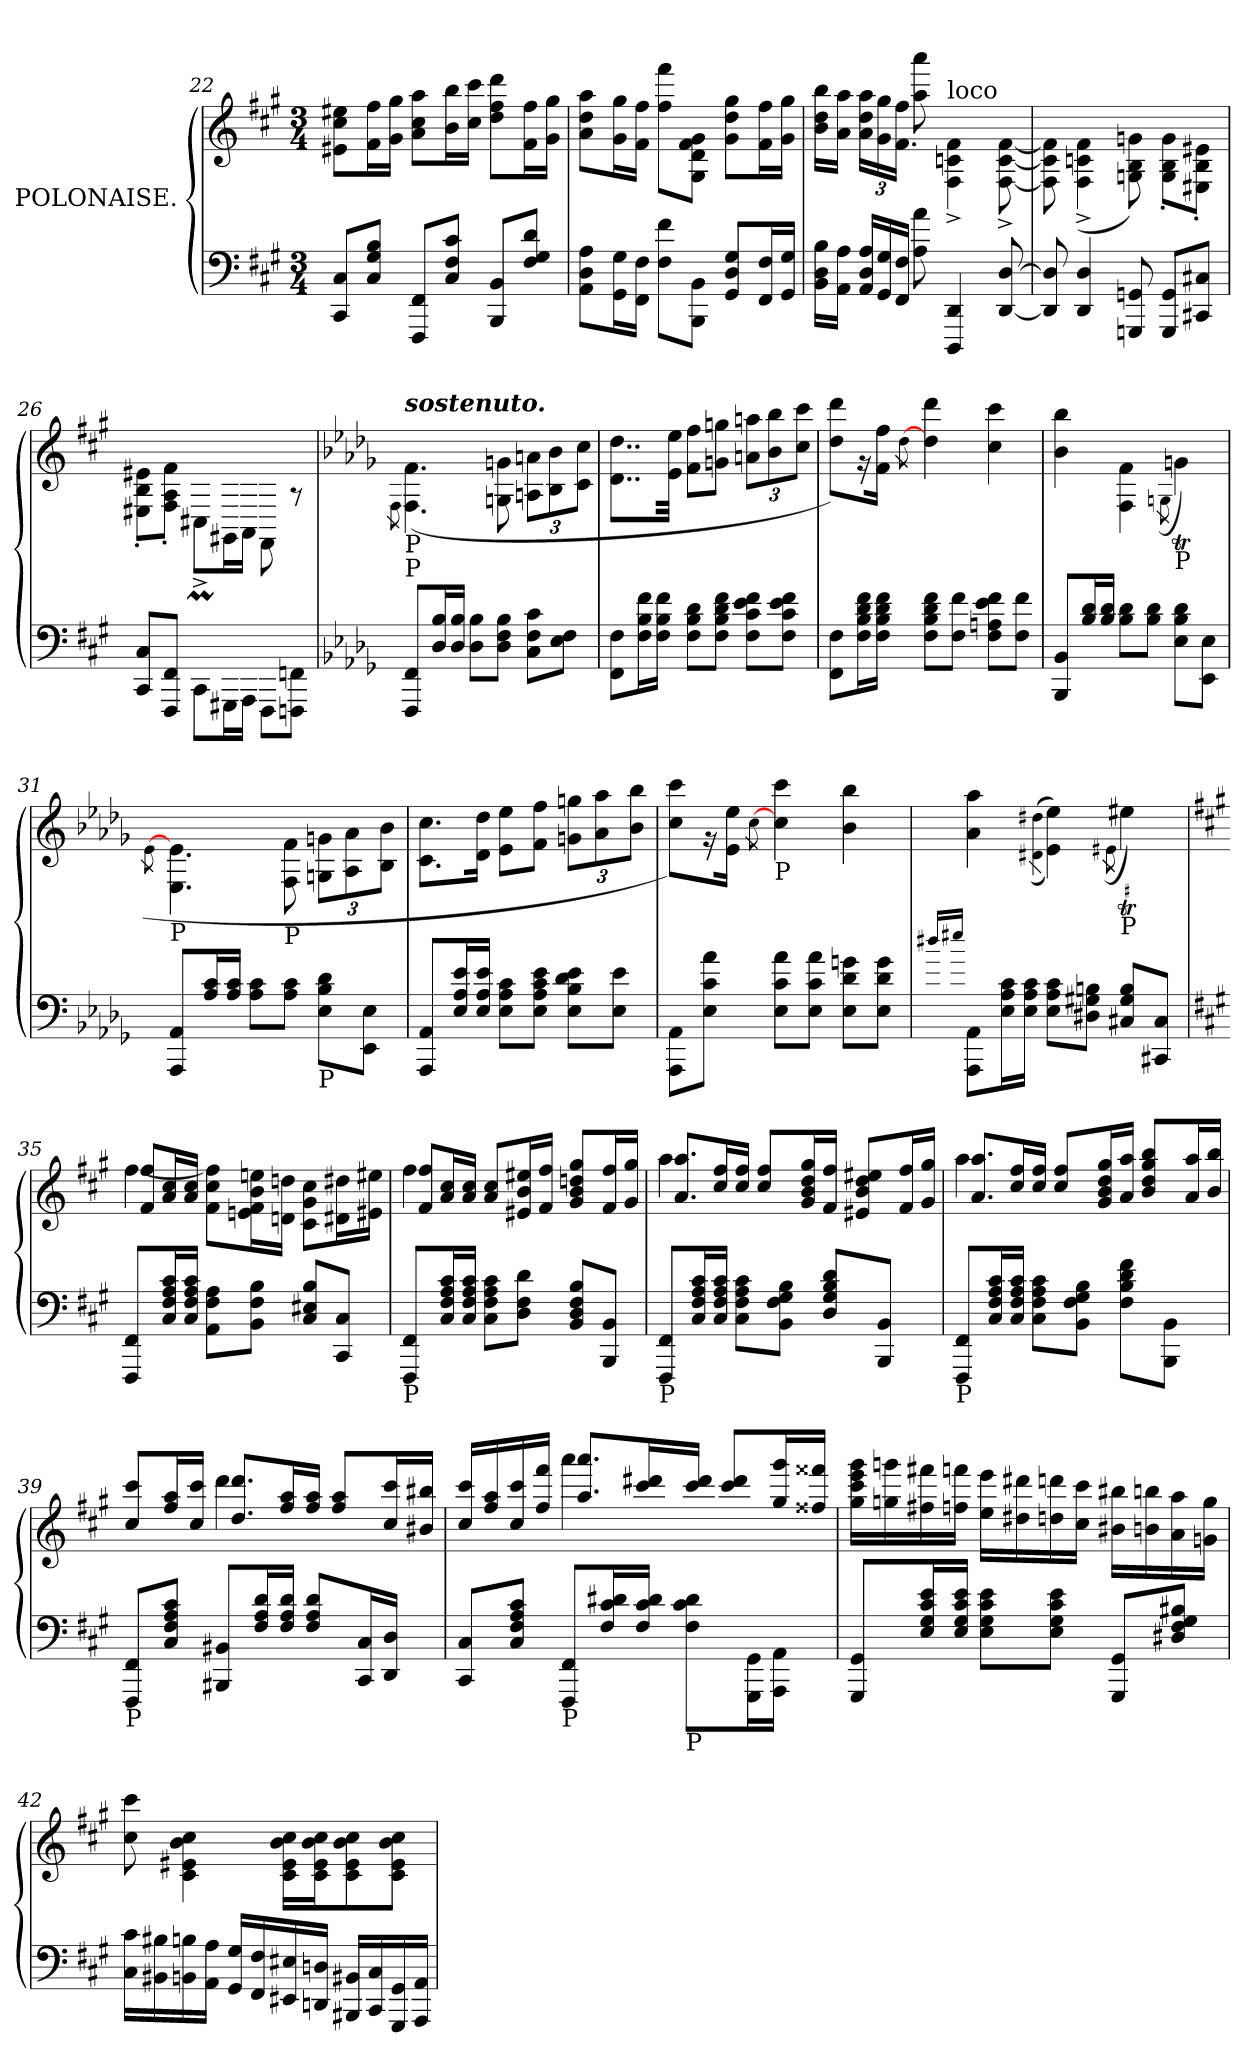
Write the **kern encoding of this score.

**kern	**kern
*part1	*part1
*staff2	*staff1
*I"POLONAISE.	*
*clefF4	*clefG2
*k[f#c#g#]	*k[f#c#g#]
*f#:	*f#:
*M3/4	*M3/4
=22	=22
*	*^
8CC#/ 8C#/L	2.ryy	8e#X\ 8cc#\ 8ee#X\L
8C#/ 8G#/ 8B/J	.	16f#\ 16ff#\L
.	.	16g#\ 16gg#\JJ
8FFF#/ 8FF#/L	.	8a\ 8cc#\ 8aa\L
8C#/ 8F#/ 8c#/J	.	16b\ 16bb\L
.	.	16cc#\ 16ccc#\JJ
8BBB/ 8BB/L	.	8dd\ 8ff#\ 8ddd\L
8F#/ 8G#/ 8d/J	.	16f#\ 16ff#\L
.	.	16g#\ 16gg#\JJ
=23	=23	=23
8AA\ 8D\ 8A\L	2.ryy	8a\ 8dd\ 8aa\L
16GG#\ 16G#\L	.	16g#\ 16gg#\L
16FF#\ 16F#\JJ	.	16f#\ 16ff#\JJ
8F#\ 8f#\L	.	8ff#\ 8fff#\L
8BBB\ 8BB\J	.	8G#\ 8d\ 8f#\ 8g#\J
8GG#/ 8D/ 8G#/L	.	8g#\ 8dd\ 8gg#\L
16FF#/ 16F#/L	.	16f#\ 16ff#\L
16GG#/ 16G#/JJ	.	16g#\ 16gg#\JJ
=24	=24	=24
16BB\ 16D\ 16B\LL	2.ryy	16b\ 16dd\ 16bb\LL
16AA\ 16A\JJ	.	16a\ 16aa\JJ
*Xtuplet	*	*Xbrackettup
24AA/ 24D/ 24A/LL	.	24a\ 24dd\ 24aa\LL
24GG#/ 24G#/	.	24g#\ 24gg#\
24FF#/ 24F#/JJ	.	24f#\ 24ff#\JJ
8A\ 8a\	.	8aa\' 8aaa\'
!	!	!LO:TX:a:t=loco
4DDD/ 4DD/	.	4F#\^ 4cn\^ 4f#\^
[8DD/ [8D/	.	[8F#\^ [8c\^ [8f#\^
!!LO:PB:g=z	!!
=25	=25	=25
8DD/] 8D/]	2.ryy	8F#\] 8c\] 8f#\]
4DD/ 4D/	.	(>4F#\^ 4cn\^ 4f#\^
8GGGn/ 8GGn/	.	8Gn\ 8B\ 8gn\)
8GGG/ 8GG/L	.	8G\' 8B\' 8g\'L
8CC#X/ 8C#X/J	.	8E#X\' 8B\' 8e#X\'J
=26	=26	=26
8CC#/ 8C#/L	2.ryy	8E#X\' 8B\' 8e#X\'L
8FFF#/ 8FF#/J	.	8F#\' 8A\' 8f#\'J
8CC#\L	.	8C#Xm^\L
16GGG#X\L	.	16GG#X\L
16AAA\JJ	.	16AA\JJ
8FFF#\L	.	8FF#\
8FFFn\ 8FFn\J	.	8r
=27	=27	=27
*k[b-e-a-d-g-]	*k[b-e-a-d-g-]	*
.	.	8qF\
!	!LO:TX:b:t=P	!
!	!LO:TX:a:Bi:t=sostenuto.	!
!	!LO:TX:b:t=P	!
8FFF/ 8FF/L	2.ryy	(>4.F\ 4.f\
16D-/ 16B-/L	.	.
16D-/ 16B-/JJ	.	.
8D-\ 8B-\L	.	.
8D-\ 8F\ 8B-\J	.	8Gn\ 8gn\
8C\ 8F\ 8c\L	.	12An\ 12an\L
.	.	12B-\ 12b-\
8E-\ 8F\J	.	.
.	.	12c\ 12cc\J
=28	=28	=28
8FF\ 8F\L	2.ryy	8..d-\ 8..dd-\L
16F\ 16B-\ 16f\L	.	.
16F\ 16B-\ 16f\JJ	.	.
.	.	32e-\ 32ee-\Jkk
8F\ 8B-\ 8d-\L	.	8f\ 8ff\L
8F\ 8B-\ 8d-\ 8f\J	.	8gn\ 8ggn\J
8F\ 8c\ 8e-\ 8f\L	.	12an\ 12aan\L
.	.	12b-\ 12bb-\
8F\ 8c\ 8e-\ 8f\J	.	.
.	.	12cc\ 12ccc\J
!!LO:LB:g=z	!!
=29	=29	=29
8FF\ 8F\L	2.ryy	8dd-\ 8ddd-\L)
16F\ 16B-\ 16d-\ 16f\L	.	16r
16F\ 16B-\ 16d-\ 16f\JJ	.	16f\ 16ff\Jk
.	.	[8qdd-\
8F\ 8B-\ 8d-\ 8f\L	.	4dd-\ 4ddd-\
8F\ 8f\J	.	.
8F\ 8An\ 8e-\ 8f\L	.	4cc\ 4ccc\
8F\ 8f\J	.	.
=30	=30	=30
8BBB-/ 8BB-/L	2.ryy	4b-\ 4bb-\
16B-/ 16d-/L	.	.
16B-/ 16d-/JJ	.	.
8B-\ 8d-\L	.	4F\ 4f\
8B-\ 8d-\J	.	.
.	.	(<8qGn\
!	!	!LO:TX:b:t=P
8E-\ 8B-\ 8d-\L	.	4gnt\)
8EE-\ 8E-\J	.	.
=31	=31	=31
.	.	(>[8qe-\
!	!LO:TX:b:t=P	!
8AAA-/ 8AA-/L	2.ryy	4.E-\ 4.e-\
16A-/ 16c/L	.	.
16A-/ 16c/JJ	.	.
8A-\ 8c\L	.	.
!	!	!LO:TX:b:t=P
8A-\ 8c\J	.	8F\ 8f\
!LO:TX:b:t=P	!	!
8E-\ 8B-\ 8d-\L	.	12Gn\ 12gn\L
.	.	12A-\ 12a-\
8EE-\ 8E-\J	.	.
.	.	12B-\ 12b-\J
=32	=32	=32
8AAA-/ 8AA-/L	2.ryy	8.c\ 8.cc\L
16E-/ 16A-/ 16e-/L	.	.
16E-/ 16A-/ 16e-/JJ	.	16d-\ 16dd-\Jk
8E-\ 8A-\ 8c\L	.	8e-\ 8ee-\L
8E-\ 8A-\ 8c\ 8e-\J	.	8f\ 8ff\J
8E-\ 8B-\ 8d-\ 8e-\L	.	12gn\ 12ggn\L
.	.	12a-\ 12aa-\
8E-\ 8e-\J	.	.
.	.	12b-\ 12bb-\J
!!LO:LB:g=z	!!
=33	=33	=33
8AAA-\ 8AA-\L	2.ryy	8cc\ 8ccc\L)
8E-\ 8c\ 8a-\J	.	16r
.	.	(>16e-\ 16ee-\Jk
.	.	[8qcc\
!	!	!LO:TX:b:t=P
8E-\ 8c\ 8a-\L	.	4cc\ 4ccc\
8E-\ 8c\ 8a-\J	.	.
8E-\ 8d-\ 8gn\L	.	4b-\ 4bb-\
8E-\ 8d-\ 8g\J	.	.
=34	=34	=34
16qdd#X/LL	.	.
16qee#X/JJ)	.	.
8AAA-\ 8AA-\L	2.ryy	4a-\ 4aa-\
16E-\ 16A-\ 16c\L	.	.
16E-\ 16A-\ 16c\JJ	.	.
.	.	(<(>4qd#X\ 4qdd#X\
8E-\ 8A-\ 8c\L	.	4e-\ 4ee-\))
8D#X\ 8G#X\ 8Bn\J	.	.
.	.	(<8qe#X\
!	!	!LO:TX:b:t=P
8C#X/ 8G#/ 8B/L	.	4ee#Xt\)
8CC#X/ 8C#/J	.	.
*	*v	*v
=35	=35
*k[f#c#g#]	*k[f#c#g#]
*	*^
*	*	*^
8FFF#/ 8FF#/L	2.ryy	[4ff#\	8f#/ 8ff#/L
16C#/ 16F#/ 16A/ 16c#/L	.	.	16a/ 16cc#/L
16C#/ 16F#/ 16A/ 16c#/JJ	.	.	16a/ 16cc#/JJ
8AA\ 8F#\ 8A\L	.	8f#\ 8cc#\ 8ff#\]L	2ryy
8BB\ 8F#\ 8B\J	.	16en\ 16f#\ 16b\ 16een\L	.
.	.	16dn\ 16ddn\JJ	.
8C#/ 8E#X/ 8B/L	.	8c#\ 8g#\ 8cc#\L	.
8CC#/ 8C#/J	.	16d#X\ 16dd#X\L	.
.	.	16e#X\ 16ee#X\JJ	.
!!LO:LB:g=z	!!	!!
=36	=36	=36	=36
!LO:TX:b:t=P	!	!	!
8FFF#/ 8FF#/L	2.ryy	4ff#\	8f#/ 8ff#/L
16C#/ 16F#/ 16A/ 16c#/L	.	.	16a/ 16cc#/L
16C#/ 16F#/ 16A/ 16c#/JJ	.	.	16a/ 16cc#/JJ
8C#\ 8F#\ 8A\ 8c#\L	.	2ryy	8a/ 8cc#/L
8D\ 8F#\ 8d\J	.	.	16e#X/ 16b/ 16ee#X/L
.	.	.	16f#/ 16ff#/JJ
8BB/ 8D/ 8F#/ 8B/L	.	.	8g#/ 8b/ 8ddn/ 8gg#/L
8BBB/ 8BB/J	.	.	16f#/ 16ff#/L
.	.	.	16g#/ 16gg#/JJ
=37	=37	=37	=37
!LO:TX:b:t=P	!	!	!
8FFF#/ 8FF#/L	2.ryy	4aa\	8.a/ 8.aa/L
16C#/ 16F#/ 16A/ 16c#/L	.	.	.
16C#/ 16F#/ 16A/ 16c#/JJ	.	.	16cc#/ 16ff#/L
8C#\ 8F#\ 8A\ 8c#\L	.	2ryy	16cc#/ 16ff#/JJ
.	.	.	8cc#/ 8ff#/L
8BB\ 8F#\ 8G#\ 8B\J	.	.	.
.	.	.	16g#/ 16b/ 16dd/ 16gg#/L
8D/ 8G#/ 8B/ 8d/L	.	.	16f#/ 16ff#/JJ
.	.	.	8e#X/ 8b/ 8dd/ 8ee#X/L
8BBB/ 8BB/J	.	.	.
.	.	.	16f#/ 16ff#/L
16ryy	16ryy	16ryy	16g#/ 16gg#/JJ
=38	=38	=38	=38
!LO:TX:b:t=P	!	!	!
8FFF#/ 8FF#/L	2.ryy	4aa\	8.a/ 8.aa/L
16C#/ 16F#/ 16A/ 16c#/L	.	.	.
16C#/ 16F#/ 16A/ 16c#/JJ	.	.	16cc#/ 16ff#/L
8C#\ 8F#\ 8A\ 8c#\L	.	2ryy	16cc#/ 16ff#/JJ
.	.	.	8cc#/ 8ff#/L
8BB\ 8F#\ 8G#\ 8B\J	.	.	.
.	.	.	16g#/ 16b/ 16dd/ 16gg#/L
8F#\ 8B\ 8d\ 8f#\L	.	.	16a/ 16aa/JJ
.	.	.	8b/ 8dd/ 8gg#/ 8bb/L
8BBB\ 8BB\J	.	.	.
.	.	.	16a/ 16aa/L
16ryy	16ryy	16ryy	16b/ 16bb/JJ
!!LO:PB:g=z	!!	!!
=39	=39	=39	=39
!LO:TX:b:t=P	!	!	!
8FFF#/ 8FF#/L	2.ryy	4ryy	8cc#/ 8ccc#/L
8C#/ 8F#/ 8A/ 8c#/J	.	.	16ff#/ 16aa/L
.	.	.	16cc#/ 16ccc#/JJ
8BBB#X/ 8BB#X/L	.	4ddd\	8.dd/ 8.ddd/L
16F#/ 16A/ 16d/L	.	.	.
16F#/ 16A/ 16d/JJ	.	.	16ff#/ 16aa/L
8F#/ 8A/ 8d/L	.	4ryy	16ff#/ 16aa/JJ
.	.	.	8ff#/ 8aa/L
16CC#/ 16C#/L	.	.	.
16DD/ 16D/JJ	.	.	16cc#/ 16ccc#/L
16ryy	16ryy	16ryy	16b#X/ 16bb#X/JJ
=40	=40	=40	=40
8CC#/ 8C#/L	2.ryy	4ryy	16cc#/ 16ccc#/LL
.	.	.	16ff#/ 16aa/
8C#/ 8F#/ 8A/ 8c#/J	.	.	16cc#/ 16ccc#/
.	.	.	16ff#/ 16fff#/JJ
!LO:TX:b:t=P	!	!	!
8FFF#/ 8FF#/L	.	4aaa\	8.aa/ 8.aaa/L
16F#/ 16c#/ 16d#X/L	.	.	.
16F#/ 16c#/ 16d#/JJ	.	.	16ccc#/ 16ddd#X/L
!LO:TX:b:t=P	!	!	!
8F#\ 8c#\ 8d#\L	.	4ryy	16ccc#/ 16ddd#/JJ
.	.	.	8ccc#/ 8ddd#/L
16GGG#\ 16GG#\L	.	.	.
16AAA\ 16AA\JJ	.	.	16gg#/ 16ggg#/L
16ryy	16ryy	16ryy	16ff##X/ 16fff##X/JJ
*	*	*v	*v
!!LO:LB:g=z
=41	=41	=41
8GGG#/ 8GG#/L	2.ryy	16gg#\ 16ccc#\ 16eee\ 16ggg#\LL
.	.	16ggn\ 16gggn\
16E/ 16G#/ 16c#/ 16e/L	.	16ff#X\ 16fff#X\
16E/ 16G#/ 16c#/ 16e/JJ	.	16ffn\ 16fffn\JJ
8E\ 8G#\ 8c#\ 8e\L	.	16ee\ 16eee\LL
.	.	16dd#X\ 16ddd#X\
8E\ 8G#\ 8c#\ 8e\J	.	16ddn\ 16dddn\
.	.	16cc#\ 16ccc#\JJ
8GGG#/ 8GG#/L	.	16b#X\ 16bb#X\LL
.	.	16bn\ 16bbn\
8D#X/ 8F#/ 8G#/ 8B#X/J	.	16a\ 16aa\
.	.	16gn\ 16gg\JJ
=42	=42	=42
16C#\ 16c#\LL	2.ryy	8cc#\ 8ccc#\
16BB#X\ 16B#X\	.	.
16BBn\ 16Bn\	.	4c#\ 4e#X\ 4b\ 4cc#\
16AA\ 16A\JJ	.	.
16GG#/ 16G#/LL	.	.
16FF#/ 16F#/	.	.
16EE#X/ 16E#X/	.	16c#\ 16e#\ 16b\ 16cc#\LL
16DDn/ 16Dn/JJ	.	16c#\ 16e#\ 16b\ 16cc#\J
16BBB#X/ 16BB#X/LL	.	8c#\ 8e#\ 8b\ 8cc#\
16CC#/ 16C#/	.	.
16GGG#/ 16GG#/	.	8c#\ 8e#\ 8b\ 8cc#\J
16AAA/ 16AA/JJ	.	.
*	*v	*v
=	=
*-	*-
